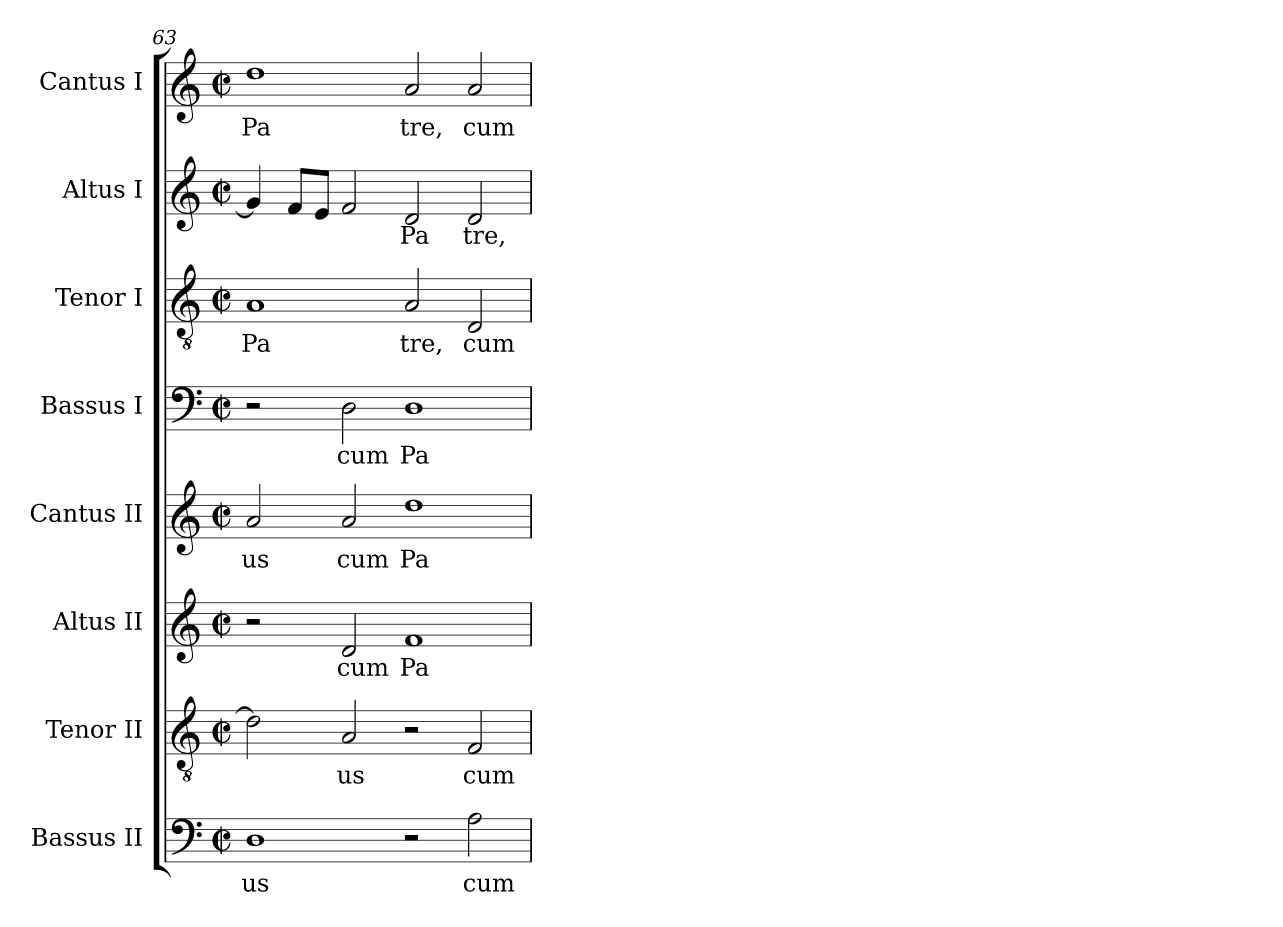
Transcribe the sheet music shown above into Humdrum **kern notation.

**kern	**text	**kern	**text	**kern	**text	**kern	**text	**kern	**text	**kern	**text	**kern	**text	**kern	**text
*part8	*part8	*part7	*part7	*part6	*part6	*part5	*part5	*part4	*part4	*part3	*part3	*part2	*part2	*part1	*part1
*staff8	*staff8	*staff7	*staff7	*staff6	*staff6	*staff5	*staff5	*staff4	*staff4	*staff3	*staff3	*staff2	*staff2	*staff1	*staff1
*I"Bassus II	*	*I"Tenor II	*	*I"Altus II	*	*I"Cantus II	*	*I"Bassus I	*	*I"Tenor I	*	*I"Altus I	*	*I"Cantus I	*
*clefF4	*	*clefGv2	*	*clefG2	*	*clefG2	*	*clefF4	*	*clefGv2	*	*clefG2	*	*clefG2	*
*M2/2	*	*M2/2	*	*M2/2	*	*M2/2	*	*M2/2	*	*M2/2	*	*M2/2	*	*M2/2	*
*met(c|)	*	*met(c|)	*	*met(c|)	*	*met(c|)	*	*met(c|)	*	*met(c|)	*	*met(c|)	*	*met(c|)	*
=63	=63	=63	=63	=63	=63	=63	=63	=63	=63	=63	=63	=63	=63	=63	=63
!	!LO:LY:b:cj	!	!	!	!	!	!LO:LY:b:cj	!	!	!	!LO:LY:b:cj	!	!	!	!LO:LY:b:cj
1D	-us	2d\]	.	2r	.	2a/	us	2r	.	1A	Pa	4g/]	.	1dd	Pa
.	.	.	.	.	.	.	.	.	.	.	.	8f/L	.	.	.
.	.	.	.	.	.	.	.	.	.	.	.	8e/J	.	.	.
!	!	!	!LO:LY:b:cj	!	!LO:LY:b:cj	!	!LO:LY:b:cj	!	!LO:LY:b:cj	!	!	!	!	!	!
.	.	2A/	us	2d/	cum	2a/	cum	2D\	cum	.	.	2f/	.	.	.
!	!	!	!	!	!LO:LY:b:cj	!	!LO:LY:b:cj	!	!LO:LY:b:cj	!	!LO:LY:b:cj	!	!LO:LY:b:cj	!	!LO:LY:b:cj
2r	.	2r	.	1f	Pa	1dd	Pa	1D	Pa	2A/	tre,	2d/	Pa	2a/	tre,
!	!LO:LY:b:cj	!	!LO:LY:b:cj	!	!	!	!	!	!	!	!LO:LY:b:cj	!	!LO:LY:b:cj	!	!LO:LY:b:cj
2A\	cum	2F/	cum	.	.	.	.	.	.	2D/	cum	2d/	tre,	2a/	cum
=	=	=	=	=	=	=	=	=	=	=	=	=	=	=	=
*-	*-	*-	*-	*-	*-	*-	*-	*-	*-	*-	*-	*-	*-	*-	*-
